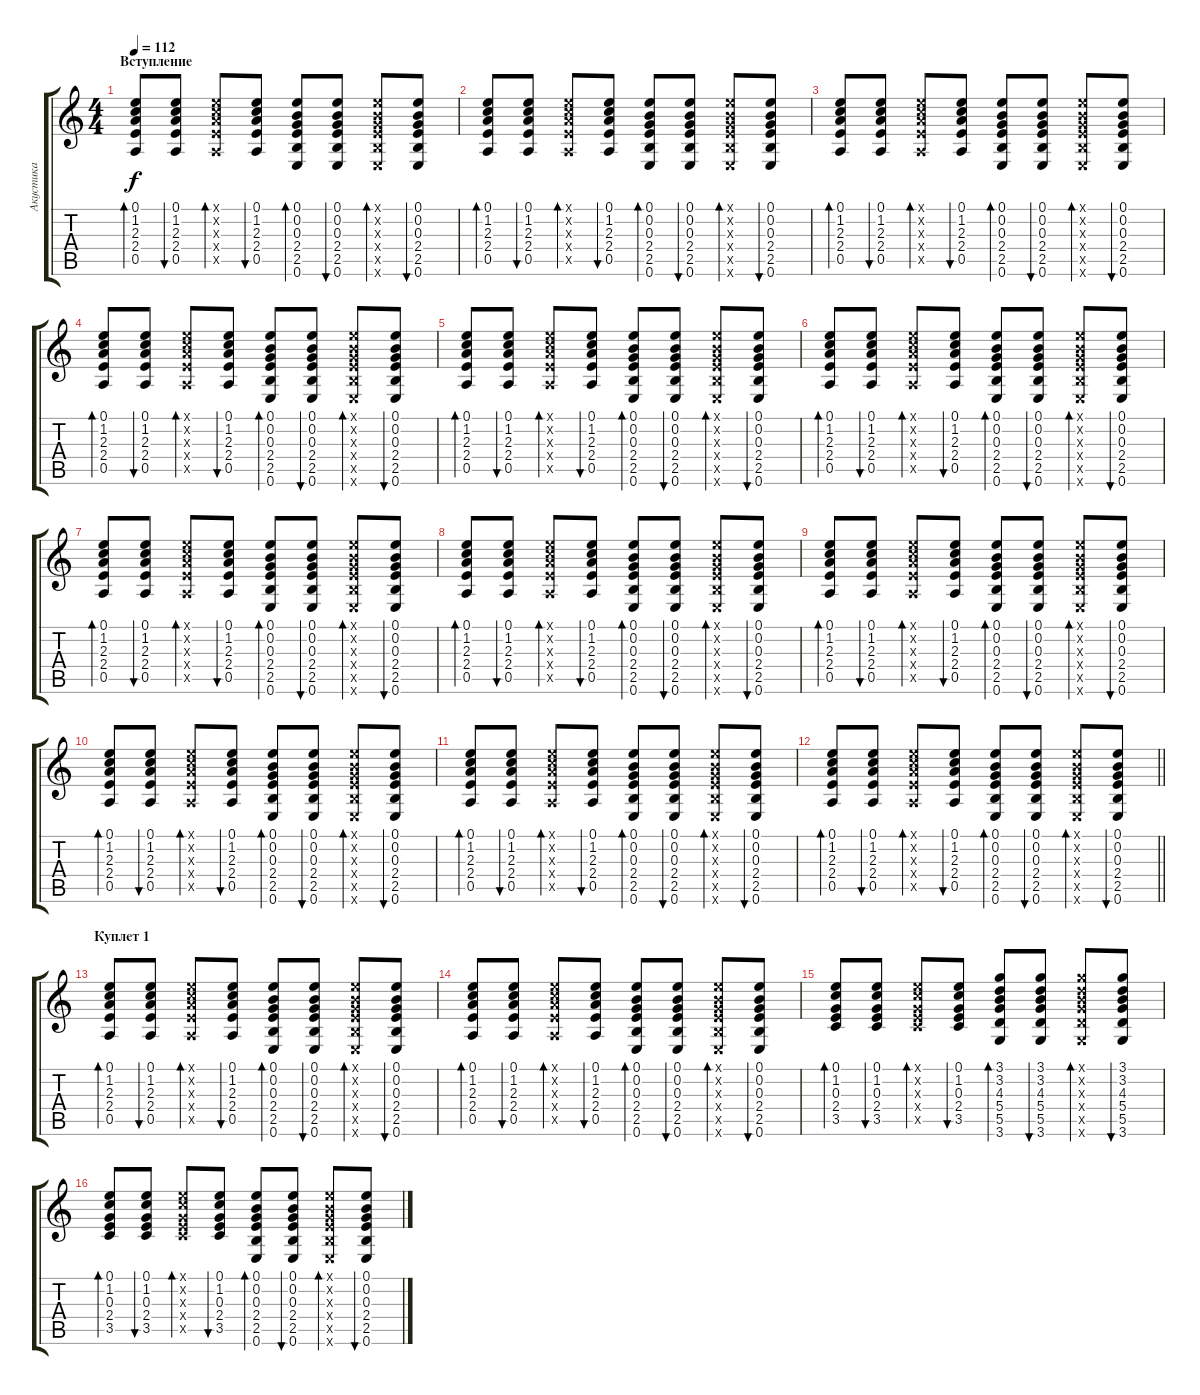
\track ("Акустика" "Акустика") {instrument acousticguitarsteel}
\staff {score tabs}
\tuning (E4 B3 G3 D3 A2 E2) {hide}
\ts (4 4)
\section ("" "Вступление")
\tempo 112
\clef g2
\ks c
(0.1 1.2 2.3 2.4 0.5).8{bd 30 dy f instrument acousticguitarsteel} (0.1 1.2 2.3 2.4 0.5).8{bu 30} (0.1{x} 1.2{x} 2.3{x} 2.4{x} 0.5{x}).8{bd 30} (0.1 1.2 2.3 2.4 0.5).8{bu 30} (0.1 0.2 0.3 2.4 2.5 0.6).8{bd 30} (0.1 0.2 0.3 2.4 2.5 0.6).8{bu 30} (0.1{x} 0.2{x} 0.3{x} 2.4{x} 2.5{x} 0.6{x}).8{bd 30} (0.1 0.2 0.3 2.4 2.5 0.6).8{bu 30} |
(0.1 1.2 2.3 2.4 0.5).8{bd 30} (0.1 1.2 2.3 2.4 0.5).8{bu 30} (0.1{x} 1.2{x} 2.3{x} 2.4{x} 0.5{x}).8{bd 30} (0.1 1.2 2.3 2.4 0.5).8{bu 30} (0.1 0.2 0.3 2.4 2.5 0.6).8{bd 30} (0.1 0.2 0.3 2.4 2.5 0.6).8{bu 30} (0.1{x} 0.2{x} 0.3{x} 2.4{x} 2.5{x} 0.6{x}).8{bd 30} (0.1 0.2 0.3 2.4 2.5 0.6).8{bu 30} |
(0.1 1.2 2.3 2.4 0.5).8{bd 30} (0.1 1.2 2.3 2.4 0.5).8{bu 30} (0.1{x} 1.2{x} 2.3{x} 2.4{x} 0.5{x}).8{bd 30} (0.1 1.2 2.3 2.4 0.5).8{bu 30} (0.1 0.2 0.3 2.4 2.5 0.6).8{bd 30} (0.1 0.2 0.3 2.4 2.5 0.6).8{bu 30} (0.1{x} 0.2{x} 0.3{x} 2.4{x} 2.5{x} 0.6{x}).8{bd 30} (0.1 0.2 0.3 2.4 2.5 0.6).8{bu 30} |
(0.1 1.2 2.3 2.4 0.5).8{bd 30} (0.1 1.2 2.3 2.4 0.5).8{bu 30} (0.1{x} 1.2{x} 2.3{x} 2.4{x} 0.5{x}).8{bd 30} (0.1 1.2 2.3 2.4 0.5).8{bu 30} (0.1 0.2 0.3 2.4 2.5 0.6).8{bd 30} (0.1 0.2 0.3 2.4 2.5 0.6).8{bu 30} (0.1{x} 0.2{x} 0.3{x} 2.4{x} 2.5{x} 0.6{x}).8{bd 30} (0.1 0.2 0.3 2.4 2.5 0.6).8{bu 30} |
(0.1 1.2 2.3 2.4 0.5).8{bd 30} (0.1 1.2 2.3 2.4 0.5).8{bu 30} (0.1{x} 1.2{x} 2.3{x} 2.4{x} 0.5{x}).8{bd 30} (0.1 1.2 2.3 2.4 0.5).8{bu 30} (0.1 0.2 0.3 2.4 2.5 0.6).8{bd 30} (0.1 0.2 0.3 2.4 2.5 0.6).8{bu 30} (0.1{x} 0.2{x} 0.3{x} 2.4{x} 2.5{x} 0.6{x}).8{bd 30} (0.1 0.2 0.3 2.4 2.5 0.6).8{bu 30} |
(0.1 1.2 2.3 2.4 0.5).8{bd 30} (0.1 1.2 2.3 2.4 0.5).8{bu 30} (0.1{x} 1.2{x} 2.3{x} 2.4{x} 0.5{x}).8{bd 30} (0.1 1.2 2.3 2.4 0.5).8{bu 30} (0.1 0.2 0.3 2.4 2.5 0.6).8{bd 30} (0.1 0.2 0.3 2.4 2.5 0.6).8{bu 30} (0.1{x} 0.2{x} 0.3{x} 2.4{x} 2.5{x} 0.6{x}).8{bd 30} (0.1 0.2 0.3 2.4 2.5 0.6).8{bu 30} |
(0.1 1.2 2.3 2.4 0.5).8{bd 30} (0.1 1.2 2.3 2.4 0.5).8{bu 30} (0.1{x} 1.2{x} 2.3{x} 2.4{x} 0.5{x}).8{bd 30} (0.1 1.2 2.3 2.4 0.5).8{bu 30} (0.1 0.2 0.3 2.4 2.5 0.6).8{bd 30} (0.1 0.2 0.3 2.4 2.5 0.6).8{bu 30} (0.1{x} 0.2{x} 0.3{x} 2.4{x} 2.5{x} 0.6{x}).8{bd 30} (0.1 0.2 0.3 2.4 2.5 0.6).8{bu 30} |
(0.1 1.2 2.3 2.4 0.5).8{bd 30} (0.1 1.2 2.3 2.4 0.5).8{bu 30} (0.1{x} 1.2{x} 2.3{x} 2.4{x} 0.5{x}).8{bd 30} (0.1 1.2 2.3 2.4 0.5).8{bu 30} (0.1 0.2 0.3 2.4 2.5 0.6).8{bd 30} (0.1 0.2 0.3 2.4 2.5 0.6).8{bu 30} (0.1{x} 0.2{x} 0.3{x} 2.4{x} 2.5{x} 0.6{x}).8{bd 30} (0.1 0.2 0.3 2.4 2.5 0.6).8{bu 30} |
(0.1 1.2 2.3 2.4 0.5).8{bd 30} (0.1 1.2 2.3 2.4 0.5).8{bu 30} (0.1{x} 1.2{x} 2.3{x} 2.4{x} 0.5{x}).8{bd 30} (0.1 1.2 2.3 2.4 0.5).8{bu 30} (0.1 0.2 0.3 2.4 2.5 0.6).8{bd 30} (0.1 0.2 0.3 2.4 2.5 0.6).8{bu 30} (0.1{x} 0.2{x} 0.3{x} 2.4{x} 2.5{x} 0.6{x}).8{bd 30} (0.1 0.2 0.3 2.4 2.5 0.6).8{bu 30} |
(0.1 1.2 2.3 2.4 0.5).8{bd 30} (0.1 1.2 2.3 2.4 0.5).8{bu 30} (0.1{x} 1.2{x} 2.3{x} 2.4{x} 0.5{x}).8{bd 30} (0.1 1.2 2.3 2.4 0.5).8{bu 30} (0.1 0.2 0.3 2.4 2.5 0.6).8{bd 30} (0.1 0.2 0.3 2.4 2.5 0.6).8{bu 30} (0.1{x} 0.2{x} 0.3{x} 2.4{x} 2.5{x} 0.6{x}).8{bd 30} (0.1 0.2 0.3 2.4 2.5 0.6).8{bu 30} |
(0.1 1.2 2.3 2.4 0.5).8{bd 30} (0.1 1.2 2.3 2.4 0.5).8{bu 30} (0.1{x} 1.2{x} 2.3{x} 2.4{x} 0.5{x}).8{bd 30} (0.1 1.2 2.3 2.4 0.5).8{bu 30} (0.1 0.2 0.3 2.4 2.5 0.6).8{bd 30} (0.1 0.2 0.3 2.4 2.5 0.6).8{bu 30} (0.1{x} 0.2{x} 0.3{x} 2.4{x} 2.5{x} 0.6{x}).8{bd 30} (0.1 0.2 0.3 2.4 2.5 0.6).8{bu 30} |
\barLineRight lightlight
(0.1 1.2 2.3 2.4 0.5).8{bd 30} (0.1 1.2 2.3 2.4 0.5).8{bu 30} (0.1{x} 1.2{x} 2.3{x} 2.4{x} 0.5{x}).8{bd 30} (0.1 1.2 2.3 2.4 0.5).8{bu 30} (0.1 0.2 0.3 2.4 2.5 0.6).8{bd 30} (0.1 0.2 0.3 2.4 2.5 0.6).8{bu 30} (0.1{x} 0.2{x} 0.3{x} 2.4{x} 2.5{x} 0.6{x}).8{bd 30} (0.1 0.2 0.3 2.4 2.5 0.6).8{bu 30} |
\section ("" "Куплет 1")
(0.1 1.2 2.3 2.4 0.5).8{bd 30} (0.1 1.2 2.3 2.4 0.5).8{bu 30} (0.1{x} 1.2{x} 2.3{x} 2.4{x} 0.5{x}).8{bd 30} (0.1 1.2 2.3 2.4 0.5).8{bu 30} (0.1 0.2 0.3 2.4 2.5 0.6).8{bd 30} (0.1 0.2 0.3 2.4 2.5 0.6).8{bu 30} (0.1{x} 0.2{x} 0.3{x} 2.4{x} 2.5{x} 0.6{x}).8{bd 30} (0.1 0.2 0.3 2.4 2.5 0.6).8{bu 30} |
(0.1 1.2 2.3 2.4 0.5).8{bd 30} (0.1 1.2 2.3 2.4 0.5).8{bu 30} (0.1{x} 1.2{x} 2.3{x} 2.4{x} 0.5{x}).8{bd 30} (0.1 1.2 2.3 2.4 0.5).8{bu 30} (0.1 0.2 0.3 2.4 2.5 0.6).8{bd 30} (0.1 0.2 0.3 2.4 2.5 0.6).8{bu 30} (0.1{x} 0.2{x} 0.3{x} 2.4{x} 2.5{x} 0.6{x}).8{bd 30} (0.1 0.2 0.3 2.4 2.5 0.6).8{bu 30} |
(0.1 1.2 0.3 2.4 3.5).8{bd 30} (0.1 1.2 0.3 2.4 3.5).8{bu 30} (0.1{x} 1.2{x} 0.3{x} 2.4{x} 3.5{x}).8{bd 30} (0.1 1.2 0.3 2.4 3.5).8{bu 30} (3.1 3.2 4.3 5.4 5.5 3.6).8{bd 30} (3.1 3.2 4.3 5.4 5.5 3.6).8{bu 30} (3.1{x} 3.2{x} 4.3{x} 5.4{x} 5.5{x} 3.6{x}).8{bd 30} (3.1 3.2 4.3 5.4 5.5 3.6).8{bu 30} |
(0.1 1.2 0.3 2.4 3.5).8{bd 30} (0.1 1.2 0.3 2.4 3.5).8{bu 30} (0.1{x} 1.2{x} 0.3{x} 2.4{x} 3.5{x}).8{bd 30} (0.1 1.2 0.3 2.4 3.5).8{bu 30} (0.1 0.2 0.3 2.4 2.5 0.6).8{bd 30} (0.1 0.2 0.3 2.4 2.5 0.6).8{bu 30} (0.1{x} 0.2{x} 0.3{x} 2.4{x} 2.5{x} 0.6{x}).8{bd 30} (0.1 0.2 0.3 2.4 2.5 0.6).8{bu 30}
